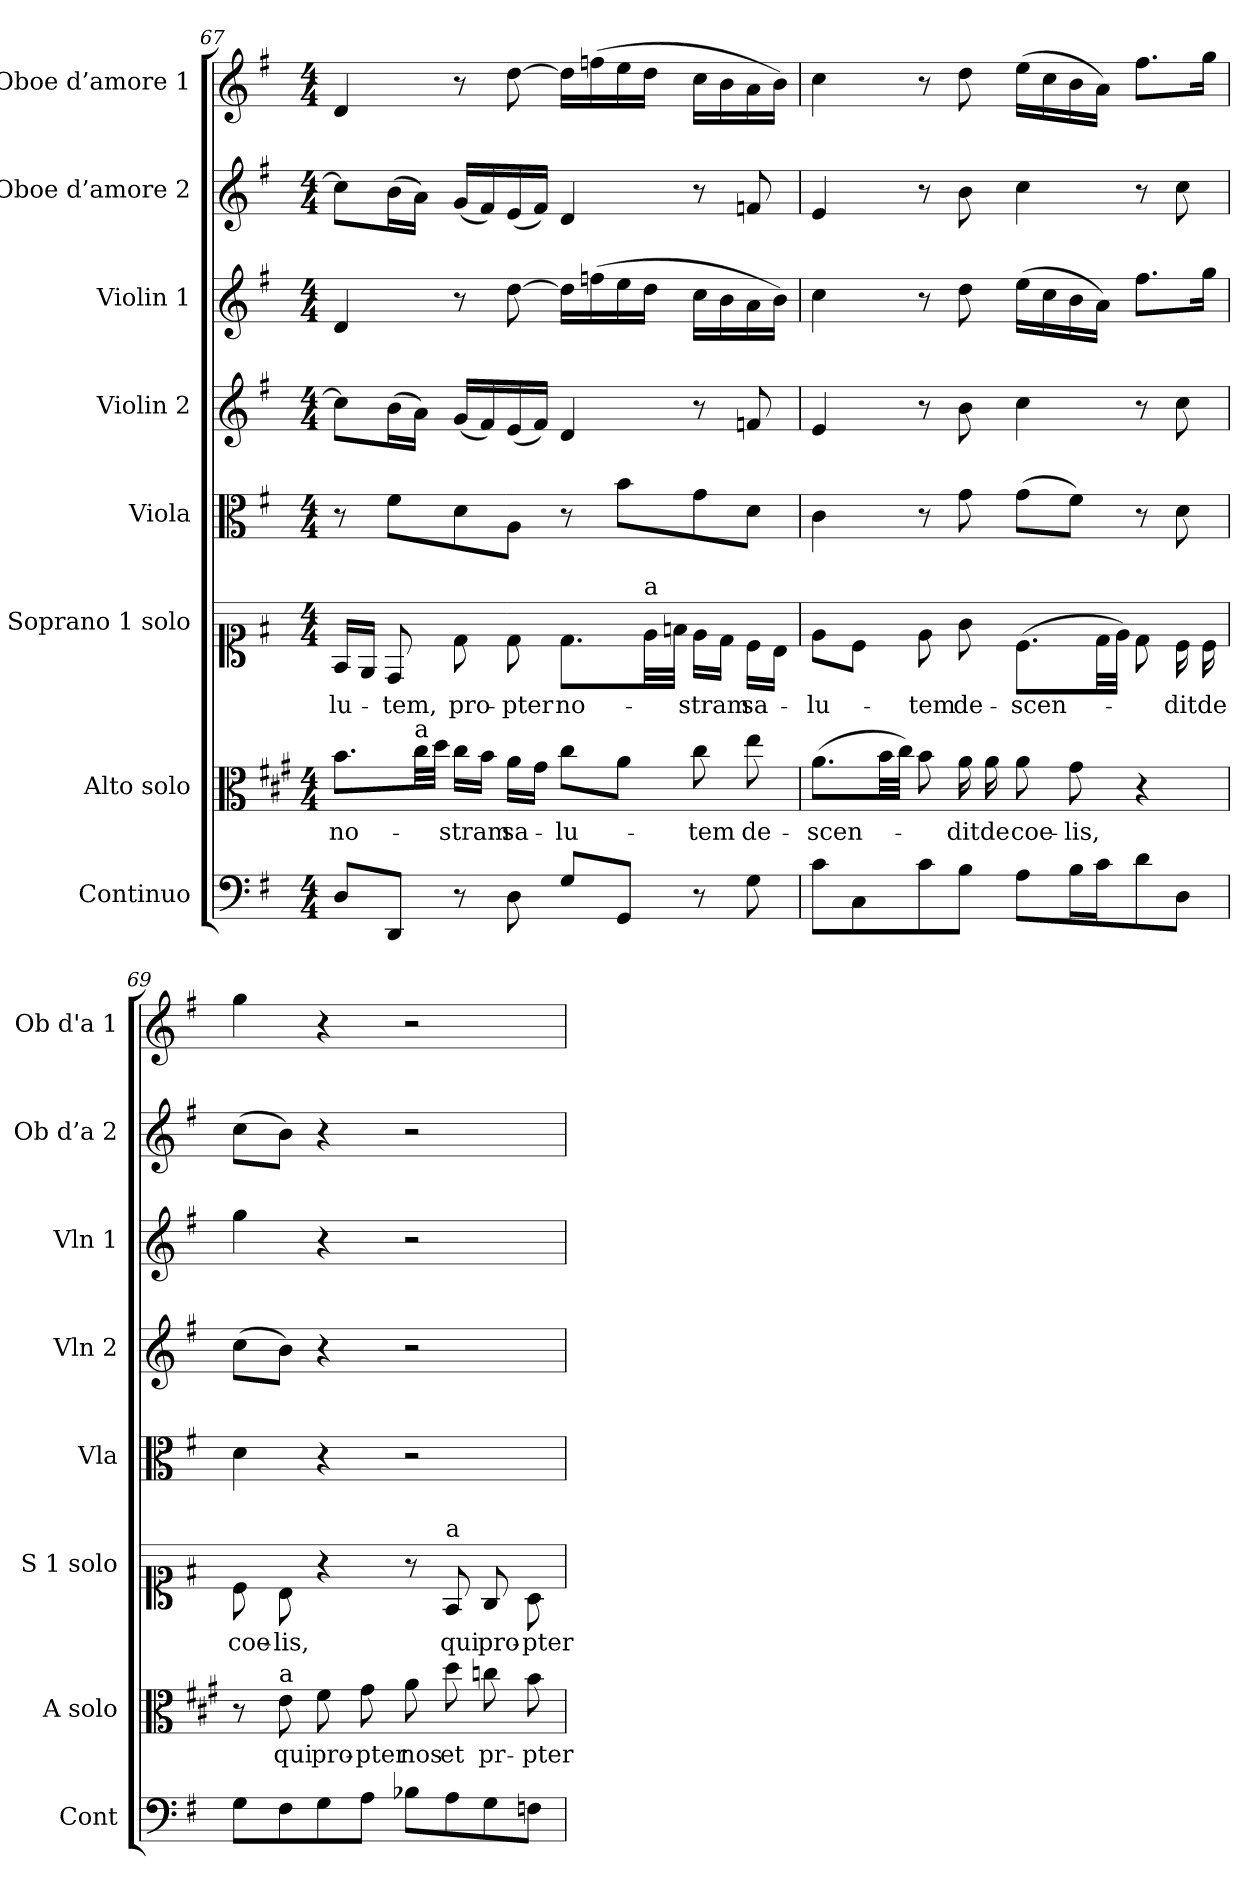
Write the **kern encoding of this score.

**kern	**kern	**text	**kern	**text	**kern	**kern	**kern	**kern	**kern
*part8	*part7	*part7	*part6	*part6	*part5	*part4	*part3	*part2	*part1
*staff8	*staff7	*staff7	*staff6	*staff6	*staff5	*staff4	*staff3	*staff2	*staff1
*I"Continuo	*I"Alto solo	*	*I"Soprano 1 solo	*	*I"Viola	*I"Violin 2	*I"Violin 1	*I"Oboe d’amore 2	*I"Oboe d’amore 1
*I'Cont	*I'A solo	*	*I'S 1 solo	*	*I'Vla	*I'Vln 2	*I'Vln 1	*I'Ob d’a 2	*I'Ob d'a 1
!!LO:PB:g=z
*clefF4	*clefC3	*	*clefC1	*	*clefC3	*clefG2	*clefG2	*clefG2	*clefG2
*	*ITrd1c2	*	*ITrd-7c-12	*	*	*	*	*	*
*k[f#]	*k[f#]	*	*k[f#]	*	*k[f#]	*k[f#]	*k[f#]	*k[f#]	*k[f#]
*M4/4	*M4/4	*	*M4/4	*	*M4/4	*M4/4	*M4/4	*M4/4	*M4/4
=67	=67	=67	=67	=67	=67	=67	=67	=67	=67
!	!	!LO:LY:b	!	!LO:LY:b	!	!	!	!	!
8D/L	8.a\L	no-	16f#/LL	-lu-	8r	8cc\L]	4d/	8cc\L]	4d/
.	.	.	16e/JJ	.	.	.	.	.	.
!	!	!	!	!LO:LY:b	!	!	!	!	!
8DD/J	.	.	8d/	-tem,	8f#\L	(16b\L	.	(16b\L	.
!	!LO:TX:a:t=a	!	!	!	!	!	!	!	!
.	32b\LL	.	.	.	.	16a\JJ)	.	16a\JJ)	.
.	32cc\JJJ	.	.	.	.	.	.	.	.
!	!	!LO:LY:b	!	!LO:LY:b	!	!	!	!	!
8r	16b\LL	-stram	8dd\	pro-	8d\	(16g/LL	8r	(16g/LL	8r
.	16a\JJ	.	.	.	.	16f#/)	.	16f#/)	.
!	!	!LO:LY:b	!	!LO:LY:b	!	!	!	!	!
8D\	16g\LL	sa-	8dd\	-pter	8A\J	(16e/	[8dd\	(16e/	[8dd\
.	16f#\JJ	.	.	.	.	16f#/JJ)	.	16f#/JJ)	.
!	!	!LO:LY:b	!	!LO:LY:b	!	!	!	!	!
8G/L	8b\L	-lu-	8.dd\L	no-	8r	4d/	16dd\LL]	4d/	16dd\LL]
.	.	.	.	.	.	.	(16ffn\	.	(16ffn\
8GG/J	8g\J	.	.	.	8b\L	.	16ee\	.	16ee\
!	!	!	!LO:TX:a:t=a	!	!	!	!	!	!
.	.	.	32ee\LL	.	.	.	16dd\JJ	.	16dd\JJ
.	.	.	32ffn\JJJ	.	.	.	.	.	.
!	!	!LO:LY:b	!	!LO:LY:b	!	!	!	!	!
8r	8b\	-tem	16ee\LL	-stram	8g\	8r	16cc\LL	8r	16cc\LL
.	.	.	16dd\JJ	.	.	.	16b\	.	16b\
!	!	!LO:LY:b	!	!LO:LY:b	!	!	!	!	!
8G\	8dd\	de-	16cc\LL	sa-	8d\J	8fn/	16a\	8fn/	16a\
.	.	.	16b\JJ	.	.	.	16b\JJ)	.	16b\JJ)
=68	=68	=68	=68	=68	=68	=68	=68	=68	=68
!	!	!LO:LY:b	!	!LO:LY:b	!	!	!	!	!
8c\L	(8.g\L	-scen-	8ee\L	-lu-	4c\	4e/	4cc\	4e/	4cc\
8C\	.	.	8cc\J	.	.	.	.	.	.
.	32a\LL	.	.	.	.	.	.	.	.
.	32b\JJJ)	.	.	.	.	.	.	.	.
!	!	!	!	!LO:LY:b	!	!	!	!	!
8c\	8a\	.	8ee\	-tem	8r	8r	8r	8r	8r
!	!	!LO:LY:b	!	!LO:LY:b	!	!	!	!	!
8B\J	16g\	-dit	8gg\	de-	8g\	8b\	8dd\	8b\	8dd\
!	!	!LO:LY:b	!	!	!	!	!	!	!
.	16g\	de	.	.	.	.	.	.	.
!	!	!LO:LY:b	!	!LO:LY:b	!	!	!	!	!
8A\L	8g\	coe-	(8.cc\L	-scen-	(8g\L	4cc\	(16ee\LL	4cc\	(16ee\LL
.	.	.	.	.	.	.	16cc\	.	16cc\
!	!	!LO:LY:b	!	!	!	!	!	!	!
16B\L	8f#\	-lis,	.	.	8f#\J)	.	16b\	.	16b\
16c\J	.	.	32dd\LL	.	.	.	16a\JJ)	.	16a\JJ)
.	.	.	32ee\JJJ)	.	.	.	.	.	.
8d\	4r	.	8dd\	.	8r	8r	8.ff#\L	8r	8.ff#\L
!	!	!	!	!LO:LY:b	!	!	!	!	!
8D\J	.	.	16cc\	-dit	8d\	8cc\	.	8cc\	.
!	!	!	!	!LO:LY:b	!	!	!	!	!
.	.	.	16cc\	de	.	.	16gg\Jk	.	16gg\Jk
=69	=69	=69	=69	=69	=69	=69	=69	=69	=69
!	!	!	!	!LO:LY:b	!	!	!	!	!
8G\L	8r	.	8cc\	coe-	4d\	(8cc\L	4gg\	(8cc\L	4gg\
!	!LO:TX:a:t=a	!	!	!	!	!	!	!	!
!	!	!LO:LY:b	!	!LO:LY:b	!	!	!	!	!
8F#\	8d\	qui	8b\	-lis,	.	8b\J)	.	8b\J)	.
!	!	!LO:LY:b	!	!	!	!	!	!	!
8G\	8e\	pro-	4r	.	4r	4r	4r	4r	4r
!	!	!LO:LY:b	!	!	!	!	!	!	!
8A\J	8f#\	-pter	.	.	.	.	.	.	.
!	!	!LO:LY:b	!	!	!	!	!	!	!
8B-X\L	8g\	nos	8r	.	2r	2r	2r	2r	2r
!	!	!	!LO:TX:a:t=a	!	!	!	!	!	!
!	!	!LO:LY:b	!	!LO:LY:b	!	!	!	!	!
8A\	8cc\	et	8f#/	qui	.	.	.	.	.
!	!	!LO:LY:b	!	!LO:LY:b	!	!	!	!	!
8G\	8b-X\	pr-	8g/	pro-	.	.	.	.	.
!	!	!LO:LY:b	!	!LO:LY:b	!	!	!	!	!
8Fn\J	8a\	-pter	8a\	-pter	.	.	.	.	.
=	=	=	=	=	=	=	=	=	=
*-	*-	*-	*-	*-	*-	*-	*-	*-	*-
